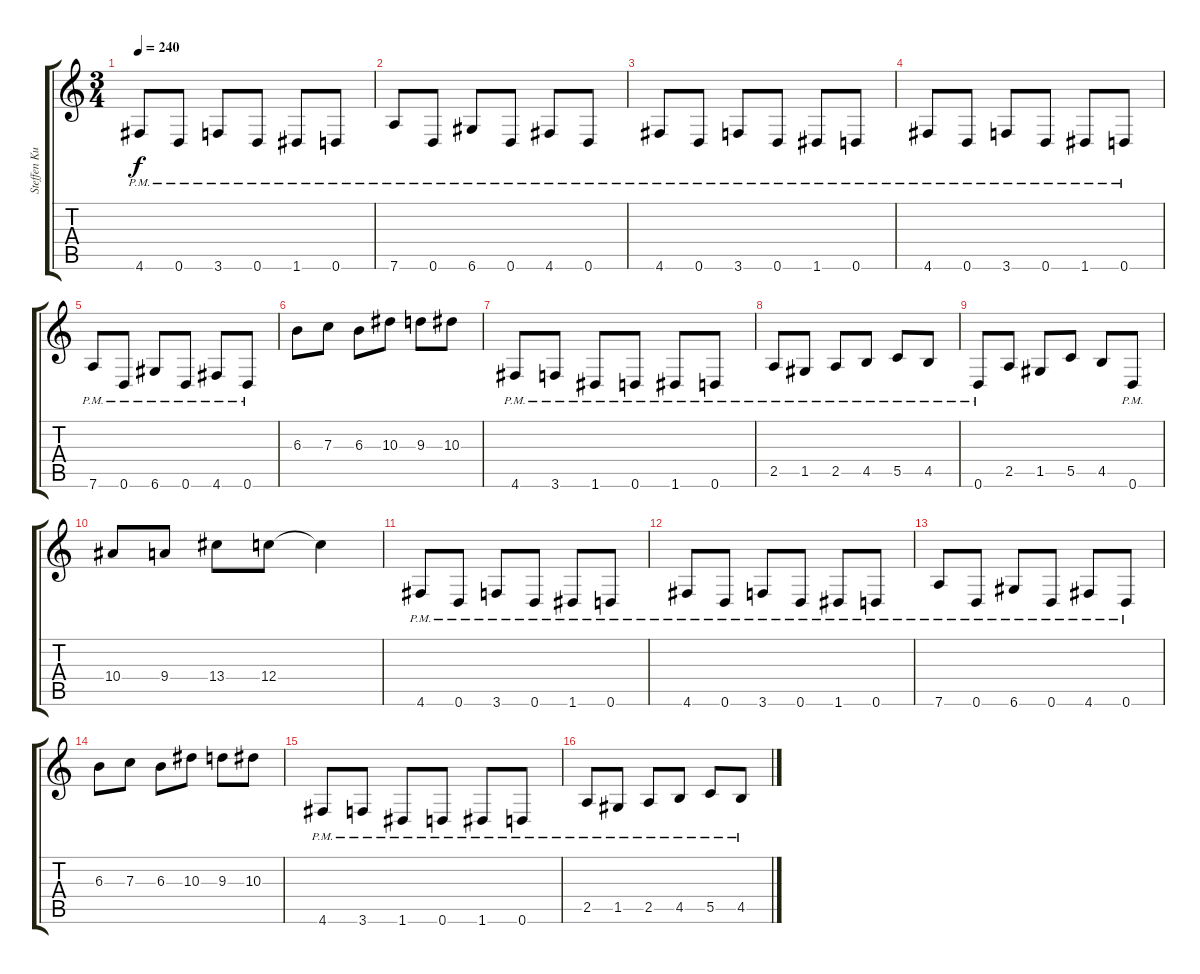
\track ("Steffen Kummerer  - guitar" "Steffen Ku") {instrument distortionguitar}
\staff {score tabs}
\tuning (D4 A3 F3 C3 G2 D2) {hide}
\ts (3 4)
\tempo 240
\clef g2
\ks c
4.6{pm}.8{dy f} 0.6{pm}.8 3.6{pm}.8 0.6{pm}.8 1.6{pm}.8 0.6{pm}.8 |
7.6{pm}.8 0.6{pm}.8 6.6{pm}.8 0.6{pm}.8 4.6{pm}.8 0.6{pm}.8 |
4.6{pm}.8 0.6{pm}.8 3.6{pm}.8 0.6{pm}.8 1.6{pm}.8 0.6{pm}.8 |
4.6{pm}.8 0.6{pm}.8 3.6{pm}.8 0.6{pm}.8 1.6{pm}.8 0.6{pm}.8 |
7.6{pm}.8 0.6{pm}.8 6.6{pm}.8 0.6{pm}.8 4.6{pm}.8 0.6{pm}.8 |
6.3.8 7.3.8 6.3.8 10.3.8 9.3.8 10.3.8 |
4.6{pm}.8 3.6{pm}.8 1.6{pm}.8 0.6{pm}.8 1.6{pm}.8 0.6{pm}.8 |
2.5{pm}.8 1.5{pm}.8 2.5{pm}.8 4.5{pm}.8 5.5{pm}.8 4.5{pm}.8 |
0.6{pm}.8 2.5.8 1.5.8 5.5.8 4.5.8 0.6{pm}.8 |
10.4.8 9.4.8 13.4.8 12.4.8 12.4{t}.4 |
4.6{pm}.8 0.6{pm}.8 3.6{pm}.8 0.6{pm}.8 1.6{pm}.8 0.6{pm}.8 |
4.6{pm}.8 0.6{pm}.8 3.6{pm}.8 0.6{pm}.8 1.6{pm}.8 0.6{pm}.8 |
7.6{pm}.8 0.6{pm}.8 6.6{pm}.8 0.6{pm}.8 4.6{pm}.8 0.6{pm}.8 |
6.3.8 7.3.8 6.3.8 10.3.8 9.3.8 10.3.8 |
4.6{pm}.8 3.6{pm}.8 1.6{pm}.8 0.6{pm}.8 1.6{pm}.8 0.6{pm}.8 |
2.5{pm}.8 1.5{pm}.8 2.5{pm}.8 4.5{pm}.8 5.5{pm}.8 4.5{pm}.8
